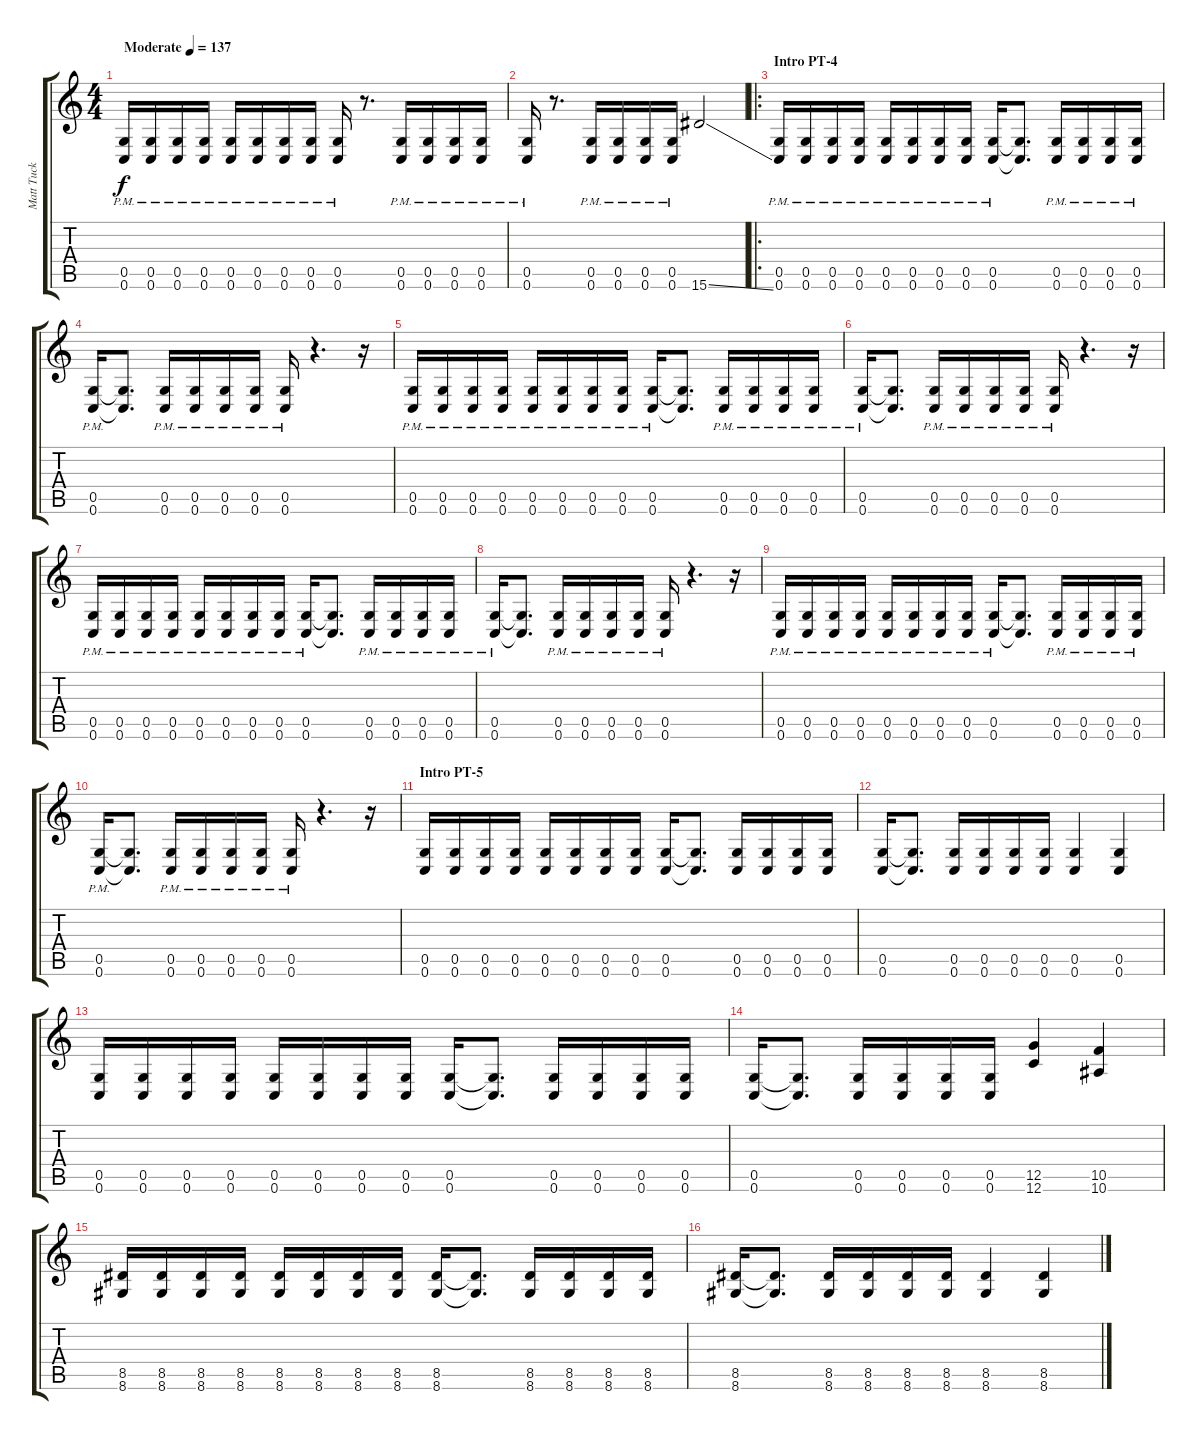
\track ("Matt Tuck (Rhythm Guitar)" "Matt Tuck ") {instrument distortionguitar}
\staff {score tabs}
\tuning (D4 A3 F3 C3 G2 C2) {hide}
\ts (4 4)
\tempo (137 "Moderate")
\clef g2
\ks c
(0.5{pm} 0.6{pm}).16{dy f instrument distortionguitar} (0.5{pm} 0.6{pm}).16 (0.5{pm} 0.6{pm}).16 (0.5{pm} 0.6{pm}).16 (0.5{pm} 0.6{pm}).16 (0.5{pm} 0.6{pm}).16 (0.5{pm} 0.6{pm}).16 (0.5{pm} 0.6{pm}).16 (0.5{pm} 0.6{pm}).16 r.8{d} (0.5{pm} 0.6{pm}).16 (0.5{pm} 0.6{pm}).16 (0.5{pm} 0.6{pm}).16 (0.5{pm} 0.6{pm}).16 |
(0.5{pm} 0.6{pm}).16 r.8{d} (0.5{pm} 0.6{pm}).16 (0.5{pm} 0.6{pm}).16 (0.5{pm} 0.6{pm}).16 (0.5{pm} 0.6{pm}).16 15.6{ss}.2 |
\ro
\section ("" "Intro PT-4")
(0.5{pm} 0.6{pm}).16 (0.5{pm} 0.6{pm}).16 (0.5{pm} 0.6{pm}).16 (0.5{pm} 0.6{pm}).16 (0.5{pm} 0.6{pm}).16 (0.5{pm} 0.6{pm}).16 (0.5{pm} 0.6{pm}).16 (0.5{pm} 0.6{pm}).16 (0.5{pm} 0.6{pm}).16 (0.5{t} 0.6{t}).8{d} (0.5{pm} 0.6{pm}).16 (0.5{pm} 0.6{pm}).16 (0.5{pm} 0.6{pm}).16 (0.5{pm} 0.6{pm}).16 |
(0.5{pm} 0.6{pm}).16 (0.5{t} 0.6{t}).8{d} (0.5{pm} 0.6{pm}).16 (0.5{pm} 0.6{pm}).16 (0.5{pm} 0.6{pm}).16 (0.5{pm} 0.6{pm}).16 (0.5{pm} 0.6{pm}).16 r.4{d} r.16 |
(0.5{pm} 0.6{pm}).16 (0.5{pm} 0.6{pm}).16 (0.5{pm} 0.6{pm}).16 (0.5{pm} 0.6{pm}).16 (0.5{pm} 0.6{pm}).16 (0.5{pm} 0.6{pm}).16 (0.5{pm} 0.6{pm}).16 (0.5{pm} 0.6{pm}).16 (0.5{pm} 0.6{pm}).16 (0.5{t} 0.6{t}).8{d} (0.5{pm} 0.6{pm}).16 (0.5{pm} 0.6{pm}).16 (0.5{pm} 0.6{pm}).16 (0.5{pm} 0.6{pm}).16 |
(0.5{pm} 0.6{pm}).16 (0.5{t} 0.6{t}).8{d} (0.5{pm} 0.6{pm}).16 (0.5{pm} 0.6{pm}).16 (0.5{pm} 0.6{pm}).16 (0.5{pm} 0.6{pm}).16 (0.5{pm} 0.6{pm}).16 r.4{d} r.16 |
(0.5{pm} 0.6{pm}).16 (0.5{pm} 0.6{pm}).16 (0.5{pm} 0.6{pm}).16 (0.5{pm} 0.6{pm}).16 (0.5{pm} 0.6{pm}).16 (0.5{pm} 0.6{pm}).16 (0.5{pm} 0.6{pm}).16 (0.5{pm} 0.6{pm}).16 (0.5{pm} 0.6{pm}).16 (0.5{t} 0.6{t}).8{d} (0.5{pm} 0.6{pm}).16 (0.5{pm} 0.6{pm}).16 (0.5{pm} 0.6{pm}).16 (0.5{pm} 0.6{pm}).16 |
(0.5{pm} 0.6{pm}).16 (0.5{t} 0.6{t}).8{d} (0.5{pm} 0.6{pm}).16 (0.5{pm} 0.6{pm}).16 (0.5{pm} 0.6{pm}).16 (0.5{pm} 0.6{pm}).16 (0.5{pm} 0.6{pm}).16 r.4{d} r.16 |
(0.5{pm} 0.6{pm}).16 (0.5{pm} 0.6{pm}).16 (0.5{pm} 0.6{pm}).16 (0.5{pm} 0.6{pm}).16 (0.5{pm} 0.6{pm}).16 (0.5{pm} 0.6{pm}).16 (0.5{pm} 0.6{pm}).16 (0.5{pm} 0.6{pm}).16 (0.5{pm} 0.6{pm}).16 (0.5{t} 0.6{t}).8{d} (0.5{pm} 0.6{pm}).16 (0.5{pm} 0.6{pm}).16 (0.5{pm} 0.6{pm}).16 (0.5{pm} 0.6{pm}).16 |
(0.5{pm} 0.6{pm}).16 (0.5{t} 0.6{t}).8{d} (0.5{pm} 0.6{pm}).16 (0.5{pm} 0.6{pm}).16 (0.5{pm} 0.6{pm}).16 (0.5{pm} 0.6{pm}).16 (0.5{pm} 0.6{pm}).16 r.4{d} r.16 |
\section ("" "Intro PT-5")
(0.5 0.6).16 (0.5 0.6).16 (0.5 0.6).16 (0.5 0.6).16 (0.5 0.6).16 (0.5 0.6).16 (0.5 0.6).16 (0.5 0.6).16 (0.5 0.6).16 (0.5{t} 0.6{t}).8{d} (0.5 0.6).16 (0.5 0.6).16 (0.5 0.6).16 (0.5 0.6).16 |
(0.5 0.6).16 (0.5{t} 0.6{t}).8{d} (0.5 0.6).16 (0.5 0.6).16 (0.5 0.6).16 (0.5 0.6).16 (0.5 0.6).4 (0.5 0.6).4 |
(0.5 0.6).16 (0.5 0.6).16 (0.5 0.6).16 (0.5 0.6).16 (0.5 0.6).16 (0.5 0.6).16 (0.5 0.6).16 (0.5 0.6).16 (0.5 0.6).16 (0.5{t} 0.6{t}).8{d} (0.5 0.6).16 (0.5 0.6).16 (0.5 0.6).16 (0.5 0.6).16 |
(0.5 0.6).16 (0.5{t} 0.6{t}).8{d} (0.5 0.6).16 (0.5 0.6).16 (0.5 0.6).16 (0.5 0.6).16 (12.5 12.6).4 (10.5 10.6).4 |
(8.5 8.6).16 (8.5 8.6).16 (8.5 8.6).16 (8.5 8.6).16 (8.5 8.6).16 (8.5 8.6).16 (8.5 8.6).16 (8.5 8.6).16 (8.5 8.6).16 (8.5{t} 8.6{t}).8{d} (8.5 8.6).16 (8.5 8.6).16 (8.5 8.6).16 (8.5 8.6).16 |
(8.5 8.6).16 (8.5{t} 8.6{t}).8{d} (8.5 8.6).16 (8.5 8.6).16 (8.5 8.6).16 (8.5 8.6).16 (8.5 8.6).4 (8.5 8.6).4
